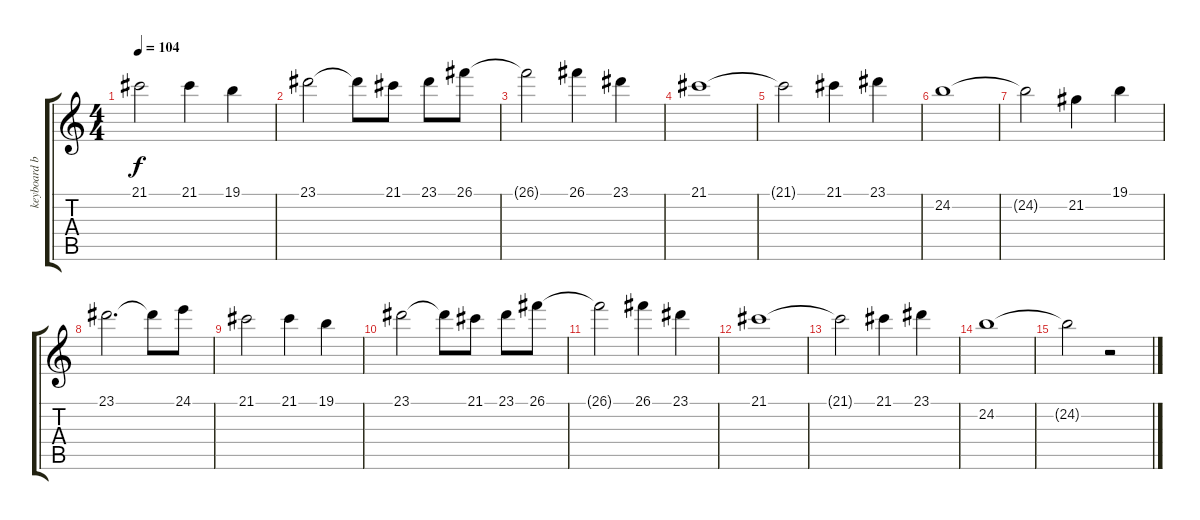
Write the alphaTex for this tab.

\track ("keyboard bell2" "keyboard b") {instrument musicbox}
\staff {score tabs}
\tuning (E4 B3 G3 D3 A2 E2) {hide}
\ts (4 4)
\tempo 104
\clef g2
\ks c
21.1.2{dy f} 21.1.4 19.1.4 |
23.1.2 23.1{t}.8 21.1.8 23.1.8 26.1.8 |
26.1{t}.2 26.1.4 23.1.4 |
21.1.1 |
21.1{t}.2 21.1.4 23.1.4 |
24.2.1 |
24.2{t}.2 21.2.4 19.1.4 |
23.1.2{d} 23.1{t}.8 24.1.8 |
21.1.2 21.1.4 19.1.4 |
23.1.2 23.1{t}.8 21.1.8 23.1.8 26.1.8 |
26.1{t}.2 26.1.4 23.1.4 |
21.1.1 |
21.1{t}.2 21.1.4 23.1.4 |
24.2.1 |
24.2{t}.2 r.2
